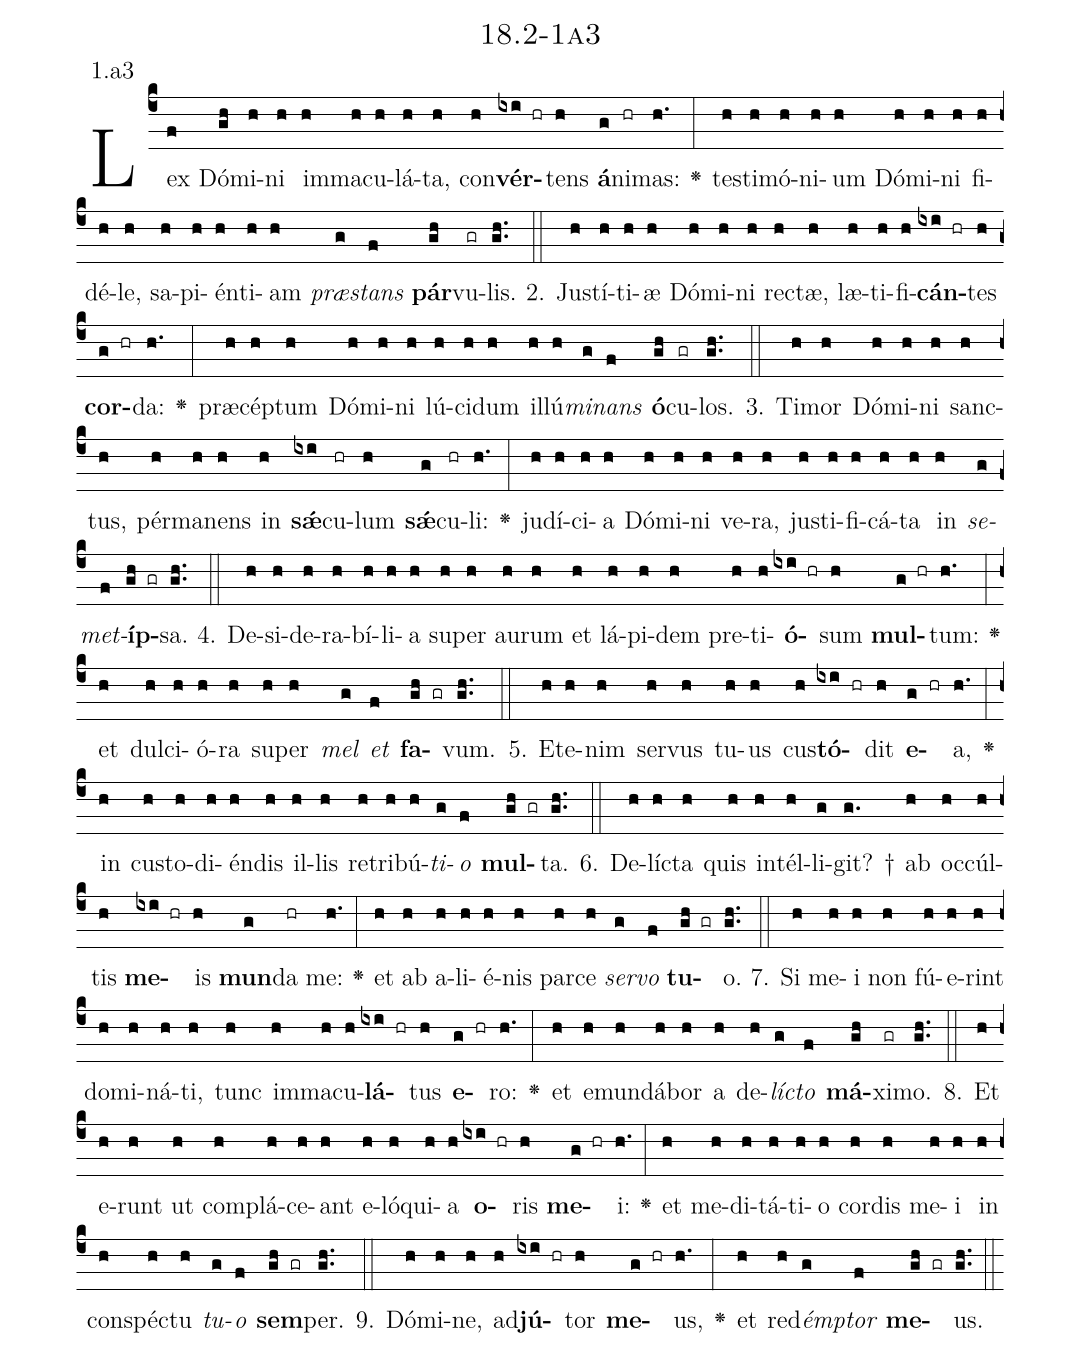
name: 18.2-1a3;
annotation: 1.a3;
%%
(c4)Lex(f) Dó(gh)mi(h)ni(h) im(h)ma(h)cu(h)lá(h)ta,(h) con(h)<b>vér</b>(ixi hr)tens(h) <b>á</b>(g)ni(hr)mas:(h.) <v>\greheightstar</v>(:) tes(h)ti(h)mó(h)ni(h)um(h) Dó(h)mi(h)ni(h) fi(h)dé(h)le,(h) sa(h)pi(h)én(h)ti(h)am(h) <i>præ</i>(g)<i>stans</i>(f) <b>pár</b>(gh)vu(gr)lis.(gh..) (::)
2. Jus(h)tí(h)ti(h)æ(h) Dó(h)mi(h)ni(h) rec(h)tæ,(h) læ(h)ti(h)fi(h)<b>cán</b>(ixi hr)tes(h) <b>cor</b>(g hr)da:(h.) <v>\greheightstar</v>(:) præ(h)cép(h)tum(h) Dó(h)mi(h)ni(h) lú(h)ci(h)dum(h) il(h)lú(h)<i>mi</i>(g)<i>nans</i>(f) <b>ó</b>(gh)cu(gr)los.(gh..) (::)
3. Ti(h)mor(h) Dó(h)mi(h)ni(h) sanc(h)tus,(h) pér(h)ma(h)nens(h) in(h) <b>sǽ</b>(ixi)cu(hr)lum(h) <b>sǽ</b>(g)cu(hr)li:(h.) <v>\greheightstar</v>(:) ju(h)dí(h)ci(h)a(h) Dó(h)mi(h)ni(h) ve(h)ra,(h) jus(h)ti(h)fi(h)cá(h)ta(h) in(h) <i>se</i>(g)<i>met</i>(f)<b>íp</b>(gh gr)sa.(gh..) (::)
4. De(h)si(h)de(h)ra(h)bí(h)li(h)a(h) su(h)per(h) au(h)rum(h) et(h) lá(h)pi(h)dem(h) pre(h)ti(h)<b>ó</b>(ixi hr)sum(h) <b>mul</b>(g hr)tum:(h.) <v>\greheightstar</v>(:) et(h) dul(h)ci(h)ó(h)ra(h) su(h)per(h) <i>mel</i>(g) <i>et</i>(f) <b>fa</b>(gh gr)vum.(gh..) (::)
5. Et(h)e(h)nim(h) ser(h)vus(h) tu(h)us(h) cus(h)<b>tó</b>(ixi hr)dit(h) <b>e</b>(g hr)a,(h.) <v>\greheightstar</v>(:) in(h) cus(h)to(h)di(h)én(h)dis(h) il(h)lis(h) re(h)tri(h)bú(h)<i>ti</i>(g)<i>o</i>(f) <b>mul</b>(gh gr)ta.(gh..) (::)
6. De(h)líc(h)ta(h) quis(h) in(h)tél(h)li(g)git? †(g.) ab(h) oc(h)cúl(h)tis(h) <b>me</b>(ixi hr)is(h) <b>mun</b>(g)da(hr) me:(h.) <v>\greheightstar</v>(:) et(h) ab(h) a(h)li(h)é(h)nis(h) par(h)ce(h) <i>ser</i>(g)<i>vo</i>(f) <b>tu</b>(gh gr)o.(gh..) (::)
7. Si(h) me(h)i(h) non(h) fú(h)e(h)rint(h) do(h)mi(h)ná(h)ti,(h) tunc(h) im(h)ma(h)cu(h)<b>lá</b>(ixi hr)tus(h) <b>e</b>(g hr)ro:(h.) <v>\greheightstar</v>(:) et(h) e(h)mun(h)dá(h)bor(h) a(h) de(h)<i>líc</i>(g)<i>to</i>(f) <b>má</b>(gh)xi(gr)mo.(gh..) (::)
8. Et(h) e(h)runt(h) ut(h) com(h)plá(h)ce(h)ant(h) e(h)ló(h)qui(h)a(h) <b>o</b>(ixi hr)ris(h) <b>me</b>(g hr)i:(h.) <v>\greheightstar</v>(:) et(h) me(h)di(h)tá(h)ti(h)o(h) cor(h)dis(h) me(h)i(h) in(h) con(h)spéc(h)tu(h) <i>tu</i>(g)<i>o</i>(f) <b>sem</b>(gh gr)per.(gh..) (::)
9. Dó(h)mi(h)ne,(h) ad(h)<b>jú</b>(ixi hr)tor(h) <b>me</b>(g hr)us,(h.) <v>\greheightstar</v>(:) et(h) red(h)<i>émp</i>(g)<i>tor</i>(f) <b>me</b>(gh gr)us.(gh..) (::)
